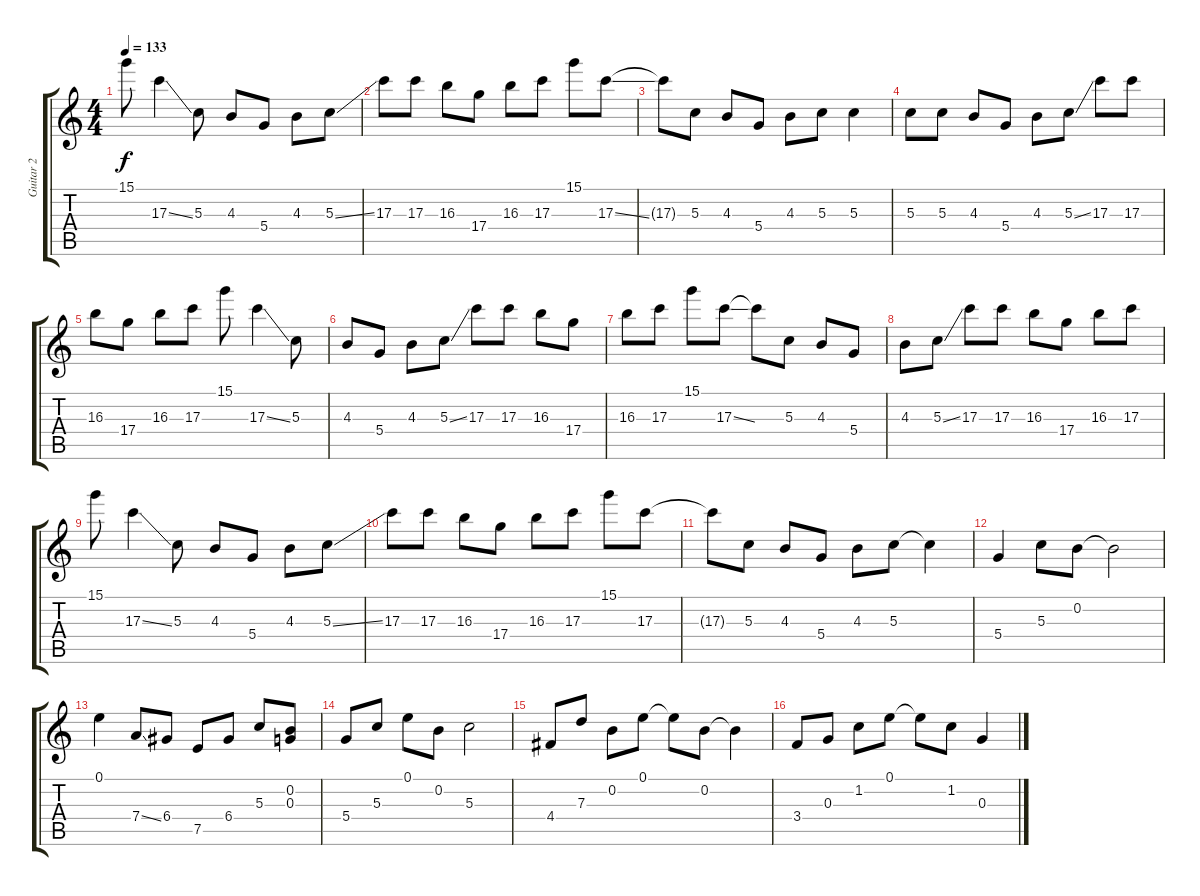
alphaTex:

\track ("Guitar 2" "Guitar 2") {instrument distortionguitar}
\staff {score tabs}
\tuning (E4 B3 G3 D3 A2 E2) {hide}
\ts (4 4)
\tempo 133
\clef g2
\ks c
15.1.8{dy f} 17.3{ss}.4 5.3.8 4.3.8 5.4.8 4.3.8 5.3{ss}.8 |
17.3.8 17.3.8 16.3.8 17.4.8 16.3.8 17.3.8 15.1.8 17.3{ss}.8 |
17.3{t}.8 5.3.8 4.3.8 5.4.8 4.3.8 5.3.8 5.3.4 |
5.3.8 5.3.8 4.3.8 5.4.8 4.3.8 5.3{ss}.8 17.3.8 17.3.8 |
16.3.8 17.4.8 16.3.8 17.3.8 15.1.8 17.3{ss}.4 5.3.8 |
4.3.8 5.4.8 4.3.8 5.3{ss}.8 17.3.8 17.3.8 16.3.8 17.4.8 |
16.3.8 17.3.8 15.1.8 17.3{ss}.8 17.3{t}.8 5.3.8 4.3.8 5.4.8 |
4.3.8 5.3{ss}.8 17.3.8 17.3.8 16.3.8 17.4.8 16.3.8 17.3.8 |
15.1.8 17.3{ss}.4 5.3.8 4.3.8 5.4.8 4.3.8 5.3{ss}.8 |
17.3.8 17.3.8 16.3.8 17.4.8 16.3.8 17.3.8 15.1.8 17.3.8 |
17.3{t}.8 5.3.8 4.3.8 5.4.8 4.3.8 5.3.8 5.3{t}.4 |
5.4.4 5.3.8 0.2.8 0.2{t}.2 |
0.1.4 7.4{ss}.8 6.4.8 7.5.8 6.4.8 5.3.8 (0.2 0.3).8 |
5.4.8 5.3.8 0.1.8 0.2.8 5.3.2 |
4.4.8 7.3.8 0.2.8 0.1.8 0.1{t}.8 0.2.8 0.2{t}.4 |
3.4.8 0.3.8 1.2.8 0.1.8 0.1{t}.8 1.2.8 0.3.4
